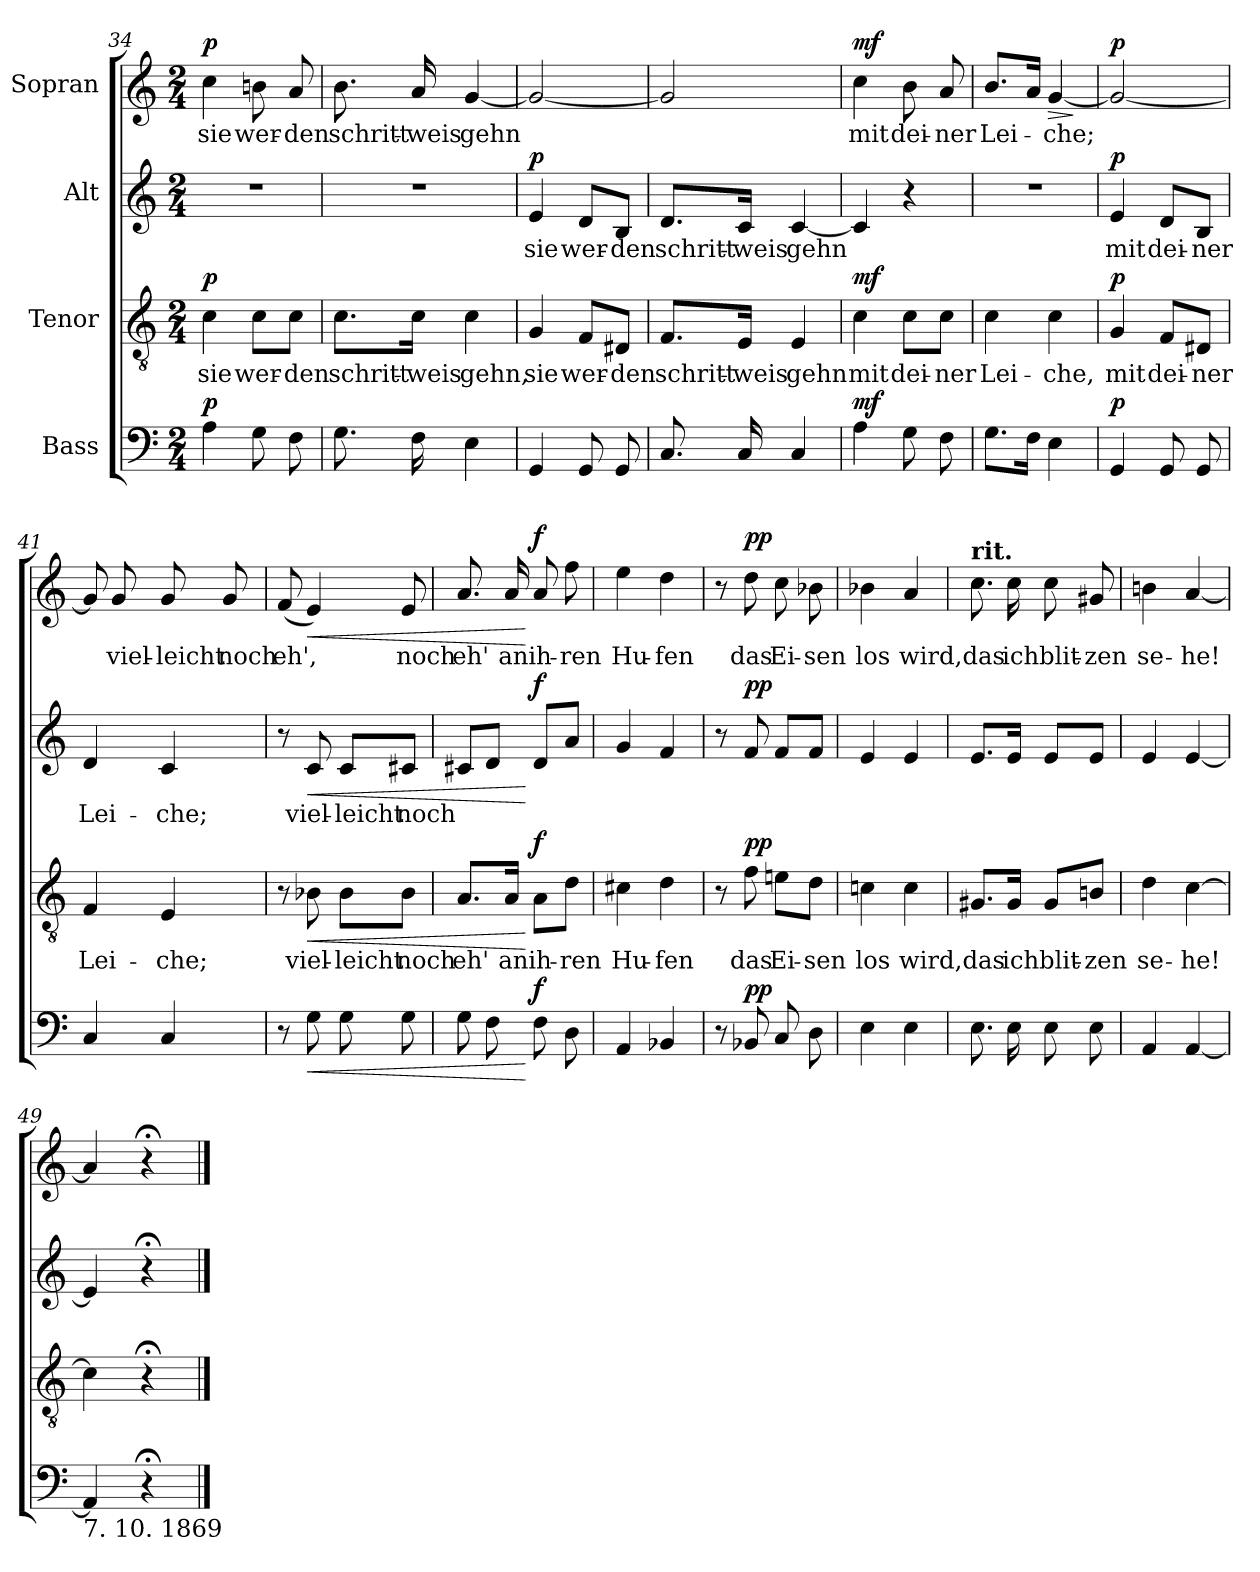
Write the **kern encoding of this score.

**kern	**dynam	**kern	**text	**dynam	**kern	**text	**dynam	**kern	**text	**dynam
*part4	*part4	*part3	*part3	*part3	*part2	*part2	*part2	*part1	*part1	*part1
*staff4	*staff4	*staff3	*staff3	*staff3	*staff2	*staff2	*staff2	*staff1	*staff1	*staff1
*I"Bass	*	*I"Tenor	*	*	*I"Alt	*	*	*I"Sopran	*	*
*clefF4	*	*clefGv2	*	*	*clefG2	*	*	*clefG2	*	*
*k[]	*	*k[]	*	*	*k[]	*	*	*k[]	*	*
*M2/4	*	*M2/4	*	*	*M2/4	*	*	*M2/4	*	*
=34	=34	=34	=34	=34	=34	=34	=34	=34	=34	=34
!	!LO:DY:a	!	!	!LO:DY:a	!	!	!	!	!	!LO:DY:a
4A\	p	4c\	sie	p	2r	.	.	4cc\	sie	p
8G\	.	8c\L	wer-	.	.	.	.	8bn\	wer-	.
8F\	.	8c\J	-den	.	.	.	.	8a/	-den	.
=35	=35	=35	=35	=35	=35	=35	=35	=35	=35	=35
8.G\	.	8.c\L	schritt-	.	2r	.	.	8.b\	schritt-	.
16F\	.	16c\Jk	-weis	.	.	.	.	16a/	-weis	.
4E\	.	4c\	gehn,	.	.	.	.	[4g/	gehn	.
=36	=36	=36	=36	=36	=36	=36	=36	=36	=36	=36
!	!	!	!	!	!	!	!LO:DY:a	!	!	!
4GG/	.	4G/	sie	.	4e/	sie	p	2g/_	.	.
8GG/	.	8F/L	wer-	.	8d/L	wer-	.	.	.	.
8GG/	.	8D#X/J	-den	.	8B/J	-den	.	.	.	.
!!LO:LB:g=z
=37	=37	=37	=37	=37	=37	=37	=37	=37	=37	=37
8.C/	.	8.F/L	schritt-	.	8.d/L	schritt-	.	2g/]	.	.
16C/	.	16E/Jk	-weis	.	16c/Jk	-weis	.	.	.	.
4C/	.	4E/	gehn	.	[4c/	gehn	.	.	.	.
=38	=38	=38	=38	=38	=38	=38	=38	=38	=38	=38
!	!LO:DY:a	!	!	!LO:DY:a	!	!	!	!	!	!LO:DY:a
4A\	mf	4c\	mit	mf	4c/]	.	.	4cc\	mit	mf
8G\	.	8c\L	dei-	.	4r	.	.	8b\	dei-	.
8F\	.	8c\J	-ner	.	.	.	.	8a/	-ner	.
=39	=39	=39	=39	=39	=39	=39	=39	=39	=39	=39
8.G\L	.	4c\	Lei-	.	2r	.	.	8.b/L	Lei-	.
16F\Jk	.	.	.	.	.	.	.	16a/Jk	.	.
!	!	!	!	!	!	!	!	!	!	!LO:HP:b
4E\	.	4c\	-che,	.	.	.	.	[4g/	-che;	>
.	.	.	.	.	.	.	.	.	.	]
=40	=40	=40	=40	=40	=40	=40	=40	=40	=40	=40
!	!LO:DY:a	!	!	!LO:DY:a	!	!	!LO:DY:a	!	!	!LO:DY:a
4GG/	p	4G/	mit	p	4e/	mit	p	2g/_	.	p
8GG/	.	8F/L	dei-	.	8d/L	dei-	.	.	.	.
8GG/	.	8D#X/J	-ner	.	8B/J	-ner	.	.	.	.
=41	=41	=41	=41	=41	=41	=41	=41	=41	=41	=41
4C/	.	4F/	Lei-	.	4d/	Lei-	.	8g/]	.	.
.	.	.	.	.	.	.	.	8g/	viel-	.
4C/	.	4E/	-che;	.	4c/	-che;	.	8g/	-leicht	.
.	.	.	.	.	.	.	.	8g/	noch	.
=42	=42	=42	=42	=42	=42	=42	=42	=42	=42	=42
8r	.	8r	.	.	8r	.	.	(>8f/	eh',	.
!	!LO:HP:b	!	!	!LO:HP:b	!	!	!LO:HP:b	!	!	!LO:HP:b
8G\	<	8B-X\	viel-	<	8c/	viel-	<	4e/)	.	<
8G\	.	8B-\L	-leicht	.	8c/L	-leicht	.	.	.	.
8G\	.	8B-\J	noch	.	8c#X/J	noch	.	8e/	noch	.
!!LO:LB:g=z
=43	=43	=43	=43	=43	=43	=43	=43	=43	=43	=43
8G\	.	8.A/L	eh'	.	8c#X/L	.	.	8.a/	eh'	.
8F\	.	.	.	.	8d/J	.	.	.	.	.
.	.	16A/Jk	an	.	.	.	.	16a/	an	.
!	!LO:DY:n=1:a	!	!	!LO:DY:n=1:a	!	!	!LO:DY:n=1:a	!	!	!LO:DY:n=1:a
8F\	[ f	8A\L	ih-	[ f	8d/L	.	[ f	8a/	ih-	[ f
8D\	.	8d\J	-ren	.	8a/J	.	.	8ff\	-ren	.
=44	=44	=44	=44	=44	=44	=44	=44	=44	=44	=44
4AA/	.	4c#X\	Hu-	.	4g/	.	.	4ee\	Hu-	.
4BB-X/	.	4d\	-fen	.	4f/	.	.	4dd\	-fen	.
=45	=45	=45	=45	=45	=45	=45	=45	=45	=45	=45
8r	.	8r	.	.	8r	.	.	8r	.	.
!	!LO:DY:a	!	!	!LO:DY:a	!	!	!LO:DY:a	!	!	!LO:DY:a
8BB-X/	pp	8f\	das	pp	8f/	.	pp	8dd\	das	pp
8C/	.	8en\L	Ei-	.	8f/L	.	.	8cc\	Ei-	.
8D\	.	8d\J	-sen	.	8f/J	.	.	8b-X\	-sen	.
=46	=46	=46	=46	=46	=46	=46	=46	=46	=46	=46
4E\	.	4cn\	los	.	4e/	.	.	4b-X\	los	.
4E\	.	4c\	wird,	.	4e/	.	.	4a/	wird,	.
=47	=47	=47	=47	=47	=47	=47	=47	=47	=47	=47
!	!	!	!	!	!	!	!	!LO:TX:a:B:t=rit.	!	!
8.E\	.	8.G#X/L	das	.	8.e/L	.	.	8.cc\	das	.
16E\	.	16G#/Jk	ich	.	16e/Jk	.	.	16cc\	ich	.
8E\	.	8G#/L	blit-	.	8e/L	.	.	8cc\	blit-	.
8E\	.	8Bn/J	-zen	.	8e/J	.	.	8g#X/	-zen	.
=48	=48	=48	=48	=48	=48	=48	=48	=48	=48	=48
4AA/	.	4d\	se-	.	4e/	.	.	4bn\	se-	.
[4AA/	.	[4c\	-he!	.	[4e/	.	.	[4a/	-he!	.
=49	=49	=49	=49	=49	=49	=49	=49	=49	=49	=49
!LO:TX:b:t=7. 10. 1869	!	!	!	!	!	!	!	!	!	!
4AA/]	.	4c\]	.	.	4e/]	.	.	4a/]	.	.
4r;<	.	4r;<	.	.	4r;<	.	.	4r;<	.	.
==	==	==	==	==	==	==	==	==	==	==
*-	*-	*-	*-	*-	*-	*-	*-	*-	*-	*-
